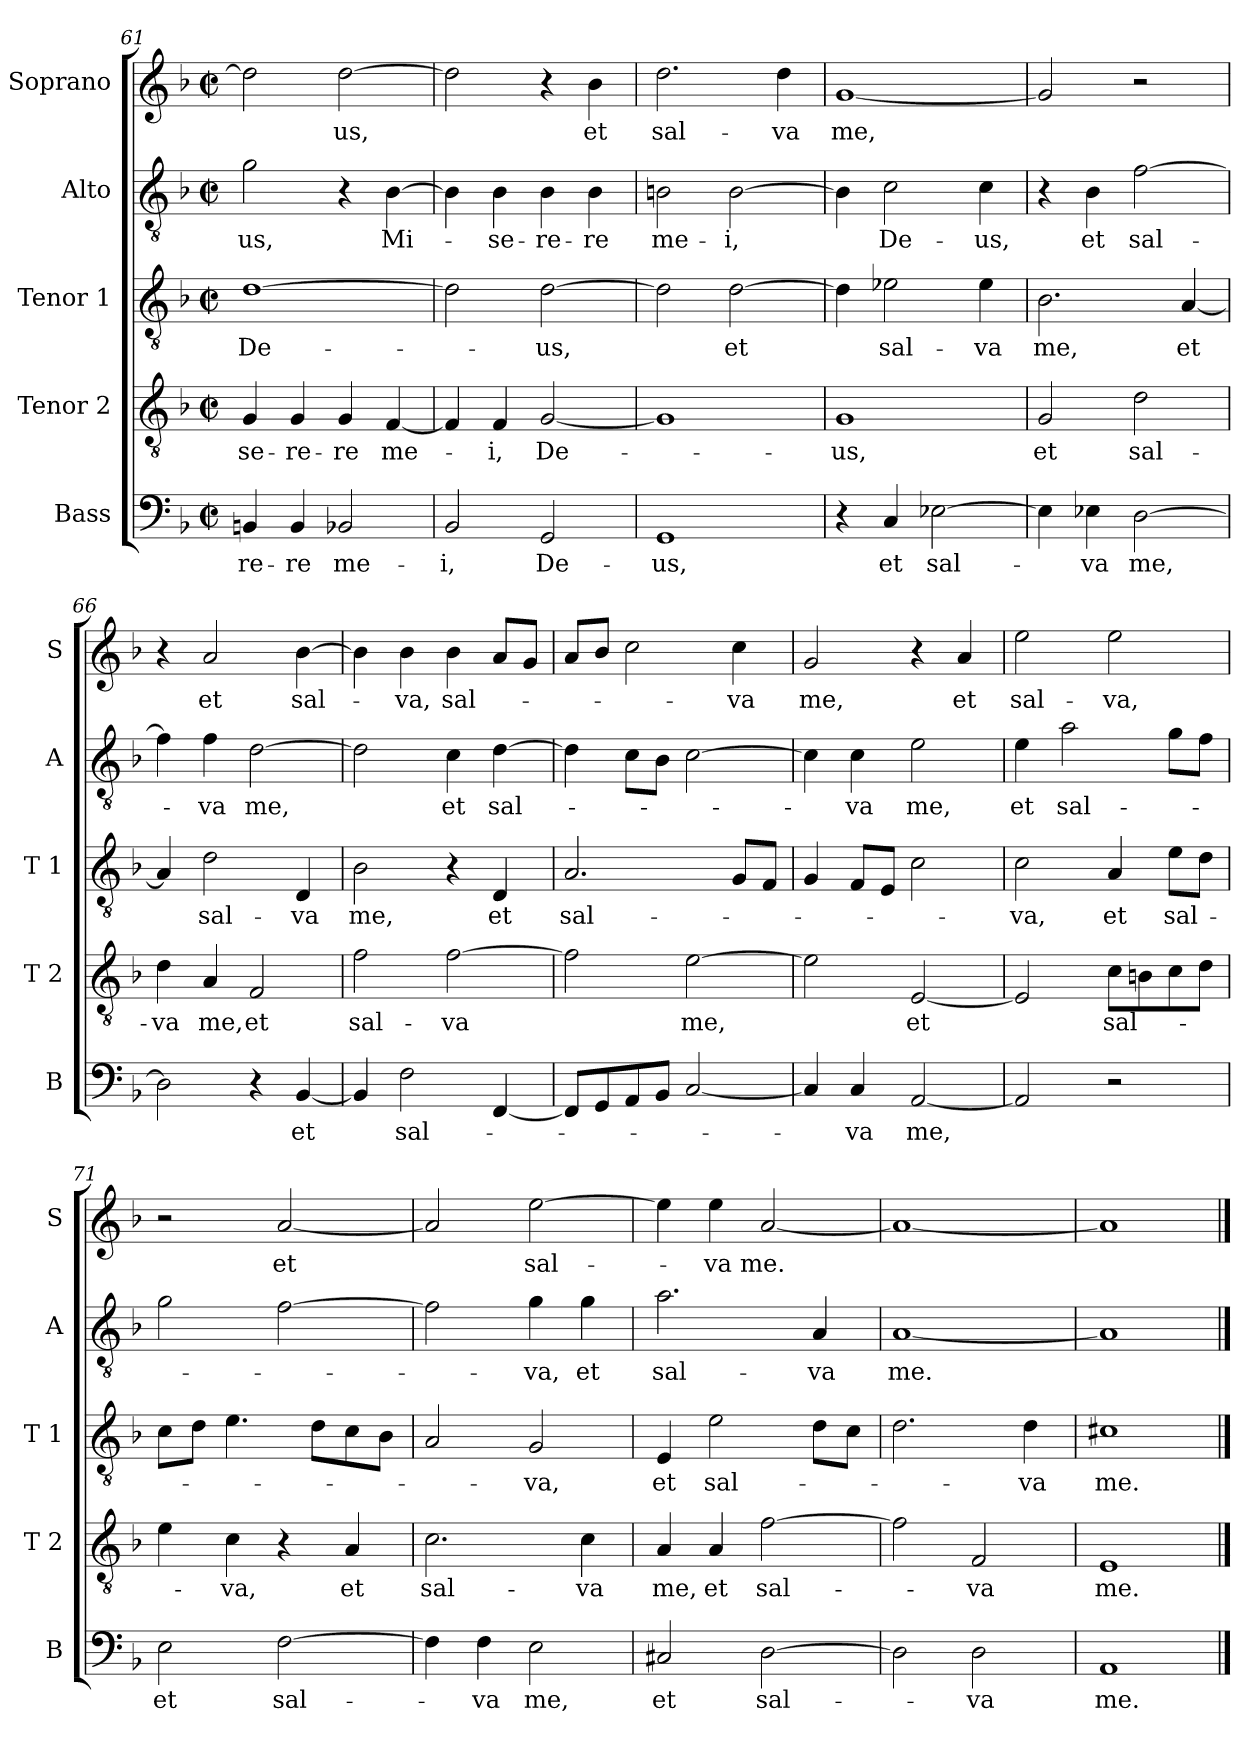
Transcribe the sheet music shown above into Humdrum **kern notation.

**kern	**text	**kern	**text	**kern	**text	**kern	**text	**kern	**text
*part5	*part5	*part4	*part4	*part3	*part3	*part2	*part2	*part1	*part1
*staff5	*staff5	*staff4	*staff4	*staff3	*staff3	*staff2	*staff2	*staff1	*staff1
*I"Bass	*	*I"Tenor 2	*	*I"Tenor 1	*	*I"Alto	*	*I"Soprano	*
*I'B	*	*I'T 2	*	*I'T 1	*	*I'A	*	*I'S	*
*clefF4	*	*clefGv2	*	*clefGv2	*	*clefGv2	*	*clefG2	*
*k[b-]	*	*k[b-]	*	*k[b-]	*	*k[b-]	*	*k[b-]	*
*F:	*	*F:	*	*F:	*	*F:	*	*F:	*
*M2/2	*	*M2/2	*	*M2/2	*	*M2/2	*	*M2/2	*
*met(c|)	*	*met(c|)	*	*met(c|)	*	*met(c|)	*	*met(c|)	*
=61	=61	=61	=61	=61	=61	=61	=61	=61	=61
4BBn/	-re-	4G/	-se-	[1d	De-	2g\	-us,	2dd\]	.
4BB/	-re	4G/	-re-	.	.	.	.	.	.
2BB-X/	me-	4G/	-re	.	.	4r	.	[2dd\	-us,
.	.	[4F/	me-	.	.	[4B-\	Mi-	.	.
=62	=62	=62	=62	=62	=62	=62	=62	=62	=62
2BB-/	-i,	4F/]	.	2d\]	.	4B-\]	.	2dd\]	.
.	.	4F/	-i,	.	.	4B-\	-se-	.	.
2GG/	De-	[2G/	De-	[2d\	-us,	4B-\	-re-	4r	.
.	.	.	.	.	.	4B-\	-re	4b-\	et
=63	=63	=63	=63	=63	=63	=63	=63	=63	=63
1GG	-us,	1G]	.	2d\]	.	2Bn\	me-	2.dd\	sal-
.	.	.	.	[2d\	et	[2B\	-i,	.	.
.	.	.	.	.	.	.	.	4dd\	-va
=64	=64	=64	=64	=64	=64	=64	=64	=64	=64
4r	.	1G	-us,	4d\]	.	4B\]	.	[1g	me,
4C/	et	.	.	2e-X\	sal-	2c\	De-	.	.
[2E-X\	sal-	.	.	.	.	.	.	.	.
.	.	.	.	4e-\	-va	4c\	-us,	.	.
!!LO:LB:g=z
=65	=65	=65	=65	=65	=65	=65	=65	=65	=65
4E-\]	.	2G/	et	2.B-\	me,	4r	.	2g/]	.
4E-X\	-va	.	.	.	.	4B-\	et	.	.
[2D\	me,	2d\	sal-	.	.	[2f\	sal-	2r	.
.	.	.	.	[4A/	et	.	.	.	.
=66	=66	=66	=66	=66	=66	=66	=66	=66	=66
2D\]	.	4d\	-va	4A/]	.	4f\]	.	4r	.
.	.	4A/	me,	2d\	sal-	4f\	-va	2a/	et
4r	.	2F/	et	.	.	[2d\	me,	.	.
[4BB-/	et	.	.	4D/	-va	.	.	[4b-\	sal-
=67	=67	=67	=67	=67	=67	=67	=67	=67	=67
4BB-/]	.	2f\	sal-	2B-\	me,	2d\]	.	4b-\]	.
2F\	sal-	.	.	.	.	.	.	4b-\	-va,
.	.	[2f\	-va	4r	.	4c\	et	4b-\	sal-
[4FF/	.	.	.	4D/	et	[4d\	sal-	8a/L	.
.	.	.	.	.	.	.	.	8g/J	.
=68	=68	=68	=68	=68	=68	=68	=68	=68	=68
8FF/L]	.	2f\]	.	2.A/	sal-	4d\]	.	8a/L	.
8GG/	.	.	.	.	.	.	.	8b-/J	.
8AA/	.	.	.	.	.	8c\L	.	2cc\	.
8BB-/J	.	.	.	.	.	8B-\J	.	.	.
[2C/	.	[2e\	me,	.	.	[2c\	.	.	.
.	.	.	.	8G/L	.	.	.	4cc\	-va
.	.	.	.	8F/J	.	.	.	.	.
=69	=69	=69	=69	=69	=69	=69	=69	=69	=69
4C/]	.	2e\]	.	4G/	.	4c\]	.	2g/	me,
4C/	-va	.	.	8F/L	.	4c\	-va	.	.
.	.	.	.	8E/J	.	.	.	.	.
[2AA/	me,	[2E/	et	2c\	.	2e\	me,	4r	.
.	.	.	.	.	.	.	.	4a/	et
!!LO:PB:g=z
=70	=70	=70	=70	=70	=70	=70	=70	=70	=70
2AA/]	.	2E/]	.	2c\	-va,	4e\	et	2ee\	sal-
.	.	.	.	.	.	2a\	sal-	.	.
2r	.	8c\L	sal-	4A/	et	.	.	2ee\	-va,
.	.	8Bn\	.	.	.	.	.	.	.
.	.	8c\	.	8e\L	sal-	8g\L	.	.	.
.	.	8d\J	.	8d\J	.	8f\J	.	.	.
=71	=71	=71	=71	=71	=71	=71	=71	=71	=71
2E\	et	4e\	.	8c\L	.	2g\	.	2r	.
.	.	.	.	8d\J	.	.	.	.	.
.	.	4c\	-va,	4.e\	.	.	.	.	.
[2F\	sal-	4r	.	.	.	[2f\	.	[2a/	et
.	.	.	.	8d\L	.	.	.	.	.
.	.	4A/	et	8c\	.	.	.	.	.
.	.	.	.	8B-\J	.	.	.	.	.
=72	=72	=72	=72	=72	=72	=72	=72	=72	=72
4F\]	.	2.c\	sal-	2A/	.	2f\]	.	2a/]	.
4F\	-va	.	.	.	.	.	.	.	.
2E\	me,	.	.	2G/	-va,	4g\	-va,	[2ee\	sal-
.	.	4c\	-va	.	.	4g\	et	.	.
=73	=73	=73	=73	=73	=73	=73	=73	=73	=73
2C#X/	et	4A/	me,	4E/	et	2.a\	sal-	4ee\]	.
.	.	4A/	et	2e\	sal-	.	.	4ee\	-va
[2D\	sal-	[2f\	sal-	.	.	.	.	[2a/	me.
.	.	.	.	8d\L	.	4A/	-va	.	.
.	.	.	.	8c\J	.	.	.	.	.
=74	=74	=74	=74	=74	=74	=74	=74	=74	=74
2D\]	.	2f\]	.	2.d\	.	[1A	me.	1a_	.
2D\	-va	2F/	-va	.	.	.	.	.	.
.	.	.	.	4d\	-va	.	.	.	.
=75	=75	=75	=75	=75	=75	=75	=75	=75	=75
1AA	me.	1E	me.	1c#X	me.	1A]	.	1a]	.
==	==	==	==	==	==	==	==	==	==
*-	*-	*-	*-	*-	*-	*-	*-	*-	*-
